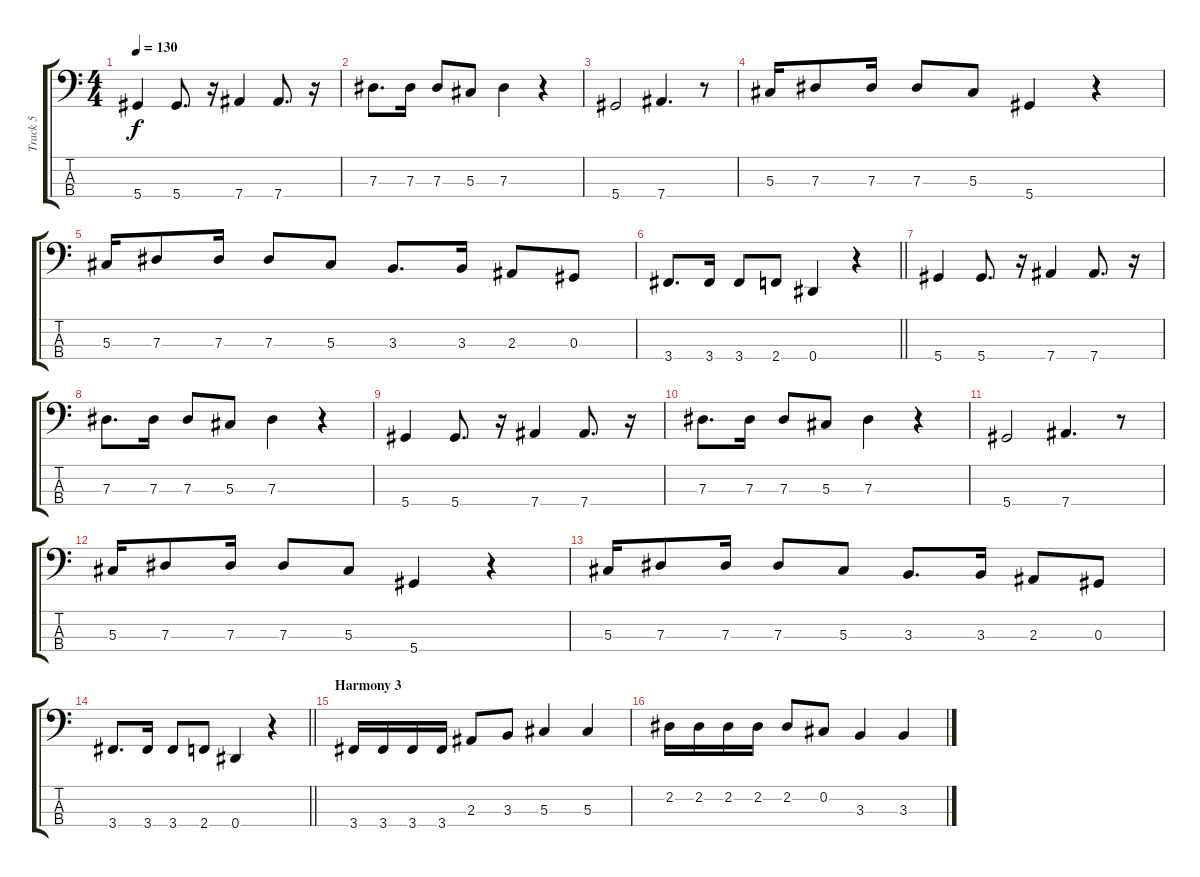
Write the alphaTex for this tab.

\track ("Track 5" "Track 5") {instrument electricbasspick}
\staff {score tabs}
\tuning (Gb2 Db2 Ab1 Eb1) {hide}
\ts (4 4)
\tempo 130
\clef f4
\ks c
5.4.4{dy f} 5.4.8{d} r.16 7.4.4 7.4.8{d} r.16 |
7.3.8{d} 7.3.16 7.3.8 5.3.8 7.3.4 r.4 |
5.4.2 7.4.4{d} r.8 |
5.3.16 7.3.8 7.3.16 7.3.8 5.3.8 5.4.4 r.4 |
5.3.16 7.3.8 7.3.16 7.3.8 5.3.8 3.3.8{d} 3.3.16 2.3.8 0.3.8 |
\barLineRight lightlight
3.4.8{d} 3.4.16 3.4.8 2.4.8 0.4.4 r.4 |
\section ("" "")
5.4.4 5.4.8{d} r.16 7.4.4 7.4.8{d} r.16 |
7.3.8{d} 7.3.16 7.3.8 5.3.8 7.3.4 r.4 |
5.4.4 5.4.8{d} r.16 7.4.4 7.4.8{d} r.16 |
7.3.8{d} 7.3.16 7.3.8 5.3.8 7.3.4 r.4 |
5.4.2 7.4.4{d} r.8 |
5.3.16 7.3.8 7.3.16 7.3.8 5.3.8 5.4.4 r.4 |
5.3.16 7.3.8 7.3.16 7.3.8 5.3.8 3.3.8{d} 3.3.16 2.3.8 0.3.8 |
\barLineRight lightlight
3.4.8{d} 3.4.16 3.4.8 2.4.8 0.4.4 r.4 |
\section ("" "Harmony 3")
3.4.16 3.4.16 3.4.16 3.4.16 2.3.8 3.3.8 5.3.4 5.3.4 |
2.2.16 2.2.16 2.2.16 2.2.16 2.2.8 0.2.8 3.3.4 3.3.4
